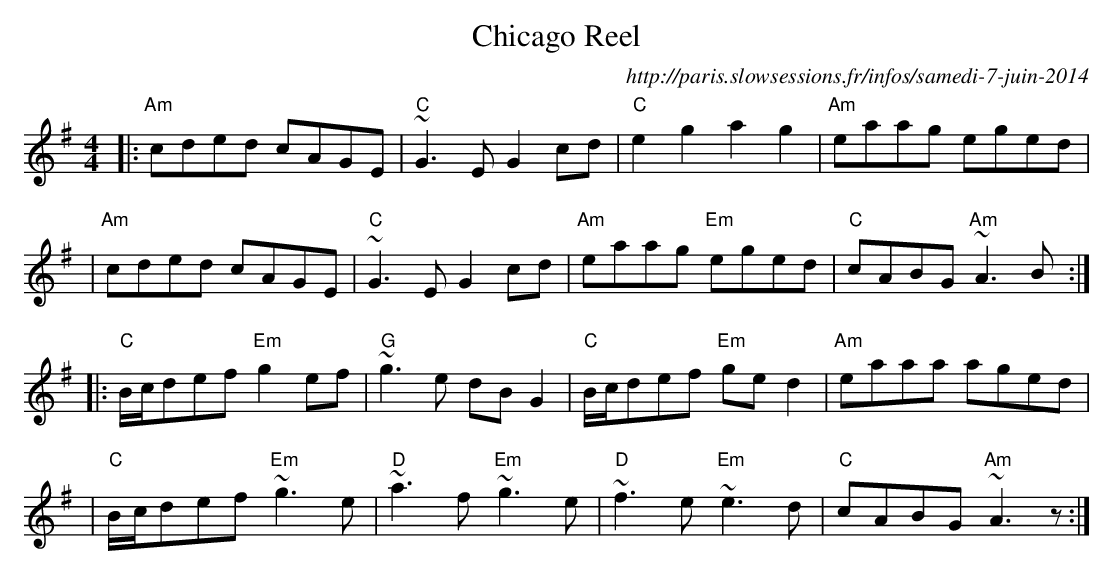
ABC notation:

X:1
T:Chicago Reel
O:http://paris.slowsessions.fr/infos/samedi-7-juin-2014
M:4/4
L:1/8
K:G
|:"Am"cded cAGE|"C"~G3E G2cd|"C"e2g2 a2g2|"Am"eaag eged|
| "Am"cded cAGE|"C"~G3E G2cd|"Am"eaag "Em"eged|"C"cABG "Am"~A3B:|
|:"C"B/c/def "Em"g2ef|"G"~g3e dBG2|"C"B/c/def "Em"ged2|"Am"eaaa aged|
| "C"B/c/def "Em"~g3e|"D"~a3f "Em"~g3e|"D"~f3e "Em"~e3d|"C"cABG "Am"~A3z:|
